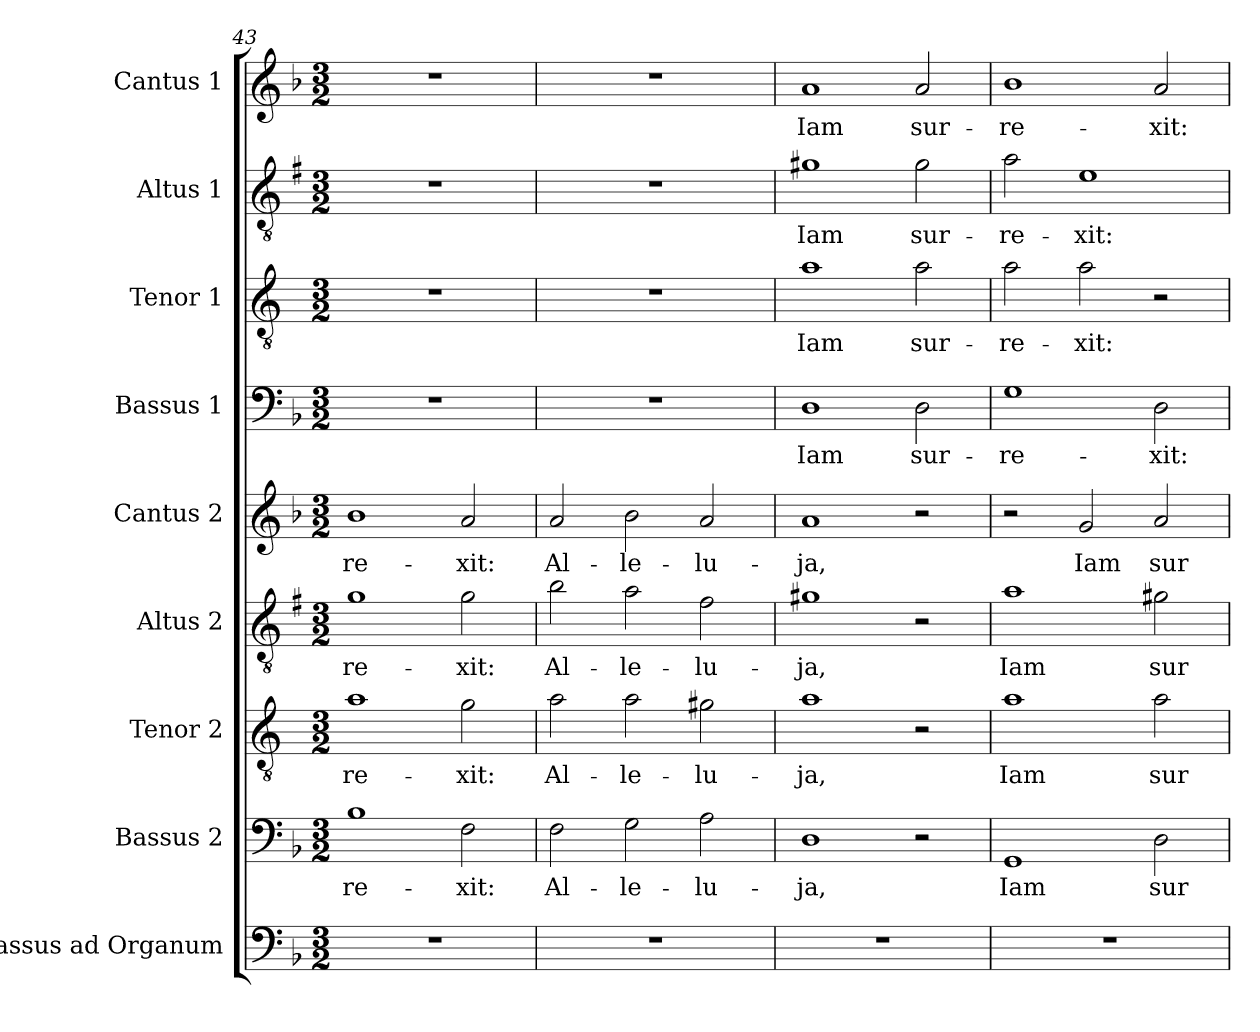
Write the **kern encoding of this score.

**kern	**kern	**text	**kern	**text	**kern	**text	**kern	**text	**kern	**text	**kern	**text	**kern	**text	**kern	**text
*part9	*part8	*part8	*part7	*part7	*part6	*part6	*part5	*part5	*part4	*part4	*part3	*part3	*part2	*part2	*part1	*part1
*staff9	*staff8	*staff8	*staff7	*staff7	*staff6	*staff6	*staff5	*staff5	*staff4	*staff4	*staff3	*staff3	*staff2	*staff2	*staff1	*staff1
*I"Bassus ad Organum	*I"Bassus 2	*	*I"Tenor 2	*	*I"Altus 2	*	*I"Cantus 2	*	*I"Bassus 1	*	*I"Tenor 1	*	*I"Altus 1	*	*I"Cantus 1	*
*I'Org	*I'B2	*	*I'T2	*	*I'A2	*	*I'C2	*	*I'B1	*	*I'T1	*	*I'A1	*	*I'C1	*
*clefF4	*clefF4	*	*clefGv2	*	*clefGv2	*	*clefG2	*	*clefF4	*	*clefGv2	*	*clefGv2	*	*clefG2	*
*	*	*	*ITrd4c7	*	*ITrd1c2	*	*	*	*	*	*ITrd4c7	*	*ITrd1c2	*	*	*
*k[b-]	*k[b-]	*	*k[b-]	*	*k[b-]	*	*k[b-]	*	*k[b-]	*	*k[b-]	*	*k[b-]	*	*k[b-]	*
*F:	*F:	*	*F:	*	*F:	*	*F:	*	*F:	*	*F:	*	*F:	*	*F:	*
*M3/2	*M3/2	*	*M3/2	*	*M3/2	*	*M3/2	*	*M3/2	*	*M3/2	*	*M3/2	*	*M3/2	*
=43	=43	=43	=43	=43	=43	=43	=43	=43	=43	=43	=43	=43	=43	=43	=43	=43
!	!	!LO:LY:b	!	!LO:LY:b	!	!LO:LY:b	!	!LO:LY:b	!	!	!	!	!	!	!	!
1.r	1B-	-re-	1d	-re-	1f	-re-	1b-	-re-	1.r	.	1.r	.	1.r	.	1.r	.
!	!	!LO:LY:b	!	!LO:LY:b	!	!LO:LY:b	!	!LO:LY:b	!	!	!	!	!	!	!	!
.	2F\	-xit:	2c\	-xit:	2f\	-xit:	2a/	-xit:	.	.	.	.	.	.	.	.
=44	=44	=44	=44	=44	=44	=44	=44	=44	=44	=44	=44	=44	=44	=44	=44	=44
!	!	!LO:LY:b	!	!LO:LY:b	!	!LO:LY:b	!	!LO:LY:b	!	!	!	!	!	!	!	!
1.r	2F\	Al-	2d\	Al-	2a\	Al-	2a/	Al-	1.r	.	1.r	.	1.r	.	1.r	.
!	!	!LO:LY:b	!	!LO:LY:b	!	!LO:LY:b	!	!LO:LY:b	!	!	!	!	!	!	!	!
.	2G\	-le-	2d\	-le-	2g\	-le-	2b-\	-le-	.	.	.	.	.	.	.	.
!	!	!LO:LY:b	!	!LO:LY:b	!	!LO:LY:b	!	!LO:LY:b	!	!	!	!	!	!	!	!
.	2A\	-lu-	2c#X\	-lu-	2e\	-lu-	2a/	-lu-	.	.	.	.	.	.	.	.
=45	=45	=45	=45	=45	=45	=45	=45	=45	=45	=45	=45	=45	=45	=45	=45	=45
!	!	!LO:LY:b	!	!LO:LY:b	!	!LO:LY:b	!	!LO:LY:b	!	!LO:LY:b	!	!LO:LY:b	!	!LO:LY:b	!	!LO:LY:b
1.r	1D	-ja,	1d	-ja,	1f#X	-ja,	1a	-ja,	1D	Iam	1d	Iam	1f#X	Iam	1a	Iam
!	!	!	!	!	!	!	!	!	!	!LO:LY:b	!	!LO:LY:b	!	!LO:LY:b	!	!LO:LY:b
.	2r	.	2r	.	2r	.	2r	.	2D\	sur-	2d\	sur-	2f#\	sur-	2a/	sur-
=46	=46	=46	=46	=46	=46	=46	=46	=46	=46	=46	=46	=46	=46	=46	=46	=46
!	!	!LO:LY:b	!	!LO:LY:b	!	!LO:LY:b	!	!	!	!LO:LY:b	!	!LO:LY:b	!	!LO:LY:b	!	!LO:LY:b
1.r	1GG	Iam	1d	Iam	1g	Iam	2r	.	1G	-re-	2d\	-re-	2g\	-re-	1b-	-re-
!	!	!	!	!	!	!	!	!LO:LY:b	!	!	!	!LO:LY:b	!	!LO:LY:b	!	!
.	.	.	.	.	.	.	2g/	Iam	.	.	2d\	-xit:	1d	-xit:	.	.
!	!	!LO:LY:b	!	!LO:LY:b	!	!LO:LY:b	!	!LO:LY:b	!	!LO:LY:b	!	!	!	!	!	!LO:LY:b
.	2D\	sur-	2d\	sur-	2f#X\	sur-	2a/	sur-	2D\	-xit:	2r	.	.	.	2a/	-xit:
=	=	=	=	=	=	=	=	=	=	=	=	=	=	=	=	=
*-	*-	*-	*-	*-	*-	*-	*-	*-	*-	*-	*-	*-	*-	*-	*-	*-
